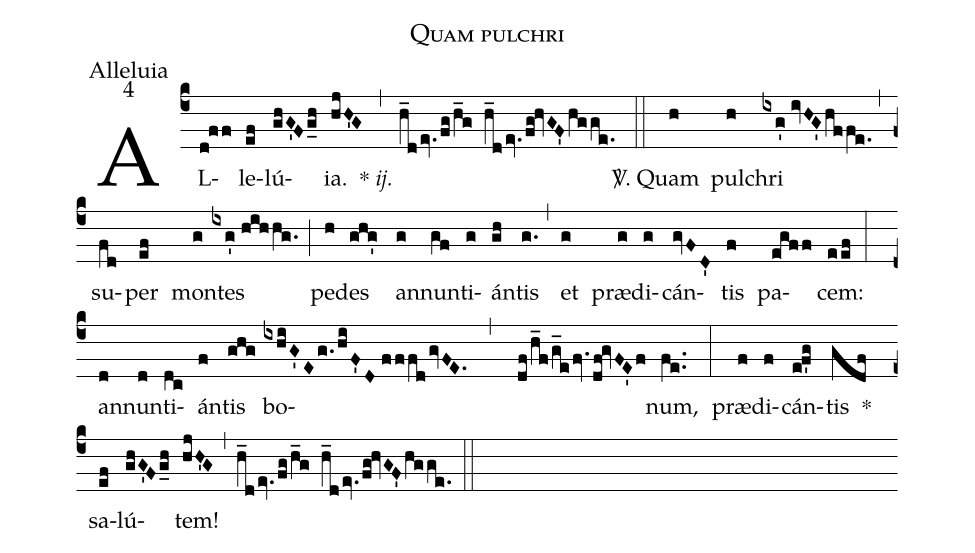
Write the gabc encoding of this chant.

name: Quam pulchri;
office-part: Alleluia;
mode: 4;
%%
(c4) AL(d!ff)le(ef)lú(ghG'Fg_h)ia.(hjH'G) {*} <i>ij.</i>(,) (h_dev.fg/h_g h_d/ev.fg!hvGF'hgge.) (::)
<sp>V/</sp>. Quam(h) pul(h)chri(ixg'//ivHG'hffe.) (,) su(fd)per(ef) mon(g)tes(ixg'//hihhg.) (;) pe(h)des(ghg') an(g)nun(gf)ti(g)án(gh)tis(g.) (,) et(g) præ(g)di(g)cán(gvFD')tis(f) pa(egff)cem:(eef) (:)
an(d)nun(d)ti(dc)án(f)tis(ghg) bo(ixhiG'Eg./hiF'D//fffd/gvFE.//,//df/h_f/g_e/fv.df!gvFE'f)num,(fe..) (:)
præ(f)di(f)cán(e!f'g)tis(gdf) *() sa(ef)lú(ghG'Fg_h)tem!(hjH'G) (,) (h_dev.fg/h_g h_d/ev.fg!hvGF'hgge.) (::)
